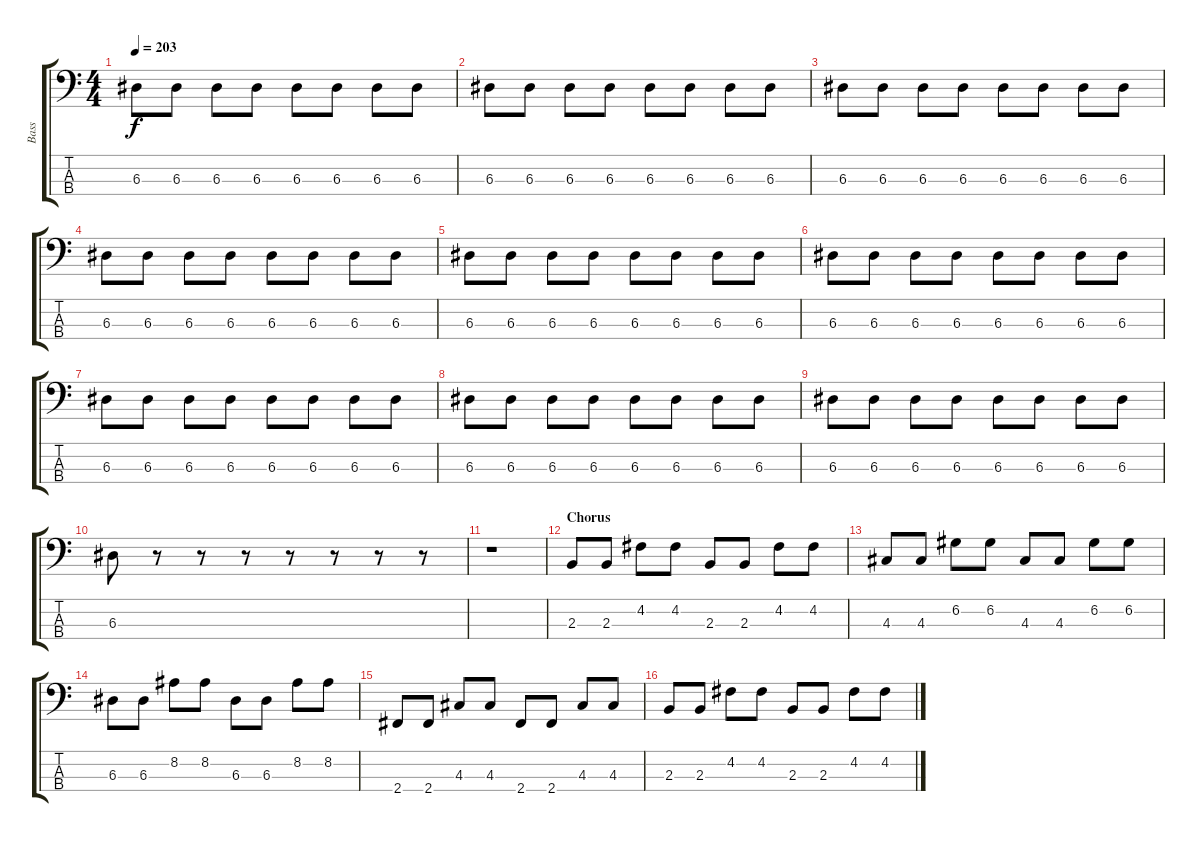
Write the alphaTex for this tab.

\track ("Bass" "Bass") {instrument electricbassfinger}
\staff {score tabs}
\tuning (G2 D2 A1 E1) {hide}
\ts (4 4)
\tempo 203
\clef f4
\ks c
6.3.8{dy f} 6.3.8 6.3.8 6.3.8 6.3.8 6.3.8 6.3.8 6.3.8 |
6.3.8 6.3.8 6.3.8 6.3.8 6.3.8 6.3.8 6.3.8 6.3.8 |
6.3.8 6.3.8 6.3.8 6.3.8 6.3.8 6.3.8 6.3.8 6.3.8 |
6.3.8 6.3.8 6.3.8 6.3.8 6.3.8 6.3.8 6.3.8 6.3.8 |
6.3.8 6.3.8 6.3.8 6.3.8 6.3.8 6.3.8 6.3.8 6.3.8 |
6.3.8 6.3.8 6.3.8 6.3.8 6.3.8 6.3.8 6.3.8 6.3.8 |
6.3.8 6.3.8 6.3.8 6.3.8 6.3.8 6.3.8 6.3.8 6.3.8 |
6.3.8 6.3.8 6.3.8 6.3.8 6.3.8 6.3.8 6.3.8 6.3.8 |
6.3.8 6.3.8 6.3.8 6.3.8 6.3.8 6.3.8 6.3.8 6.3.8 |
6.3.8 r.8 r.8 r.8 r.8 r.8 r.8 r.8 |
r.1 |
\section ("" "Chorus")
2.3.8 2.3.8 4.2.8 4.2.8 2.3.8 2.3.8 4.2.8 4.2.8 |
4.3.8 4.3.8 6.2.8 6.2.8 4.3.8 4.3.8 6.2.8 6.2.8 |
6.3.8 6.3.8 8.2.8 8.2.8 6.3.8 6.3.8 8.2.8 8.2.8 |
2.4.8 2.4.8 4.3.8 4.3.8 2.4.8 2.4.8 4.3.8 4.3.8 |
2.3.8 2.3.8 4.2.8 4.2.8 2.3.8 2.3.8 4.2.8 4.2.8
